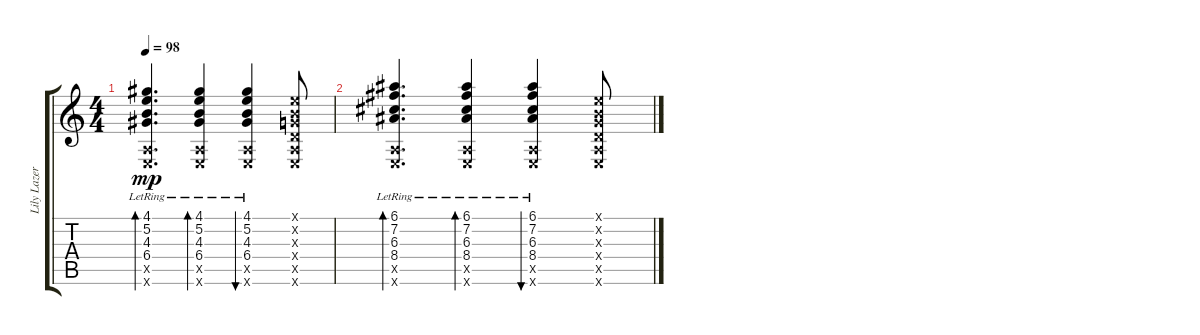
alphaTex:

\track ("Lily Lazer (Guitar)" "Lily Lazer") {instrument acousticguitarsteel}
\staff {score tabs}
\tuning (E4 B3 G3 D3 A2 E2) {hide}
\ts (4 4)
\tempo 98
\clef g2
\ks c
(4.1{lr} 5.2{lr} 4.3{lr} 6.4{lr} 0.5{x} 0.6{x}).4{d bd 60 dy mp} (4.1{lr} 5.2{lr} 4.3{lr} 6.4{lr} 0.5{x} 0.6{x}).4{bd 60} (4.1{lr} 5.2{lr} 4.3{lr} 6.4{lr} 0.5{x} 0.6{x}).4{bu 60} (0.1{x} 0.2{x} 0.3{x} 0.4{x} 0.5{x} 0.6{x}).8 |
(6.1{lr} 7.2{lr} 6.3{lr} 8.4{lr} 0.5{x} 0.6{x}).4{d bd 60} (6.1{lr} 7.2{lr} 6.3{lr} 8.4{lr} 0.5{x} 0.6{x}).4{bd 60} (6.1{lr} 7.2{lr} 6.3{lr} 8.4{lr} 0.5{x} 0.6{x}).4{bu 60} (0.1{x} 0.2{x} 0.3{x} 0.4{x} 0.5{x} 0.6{x}).8
